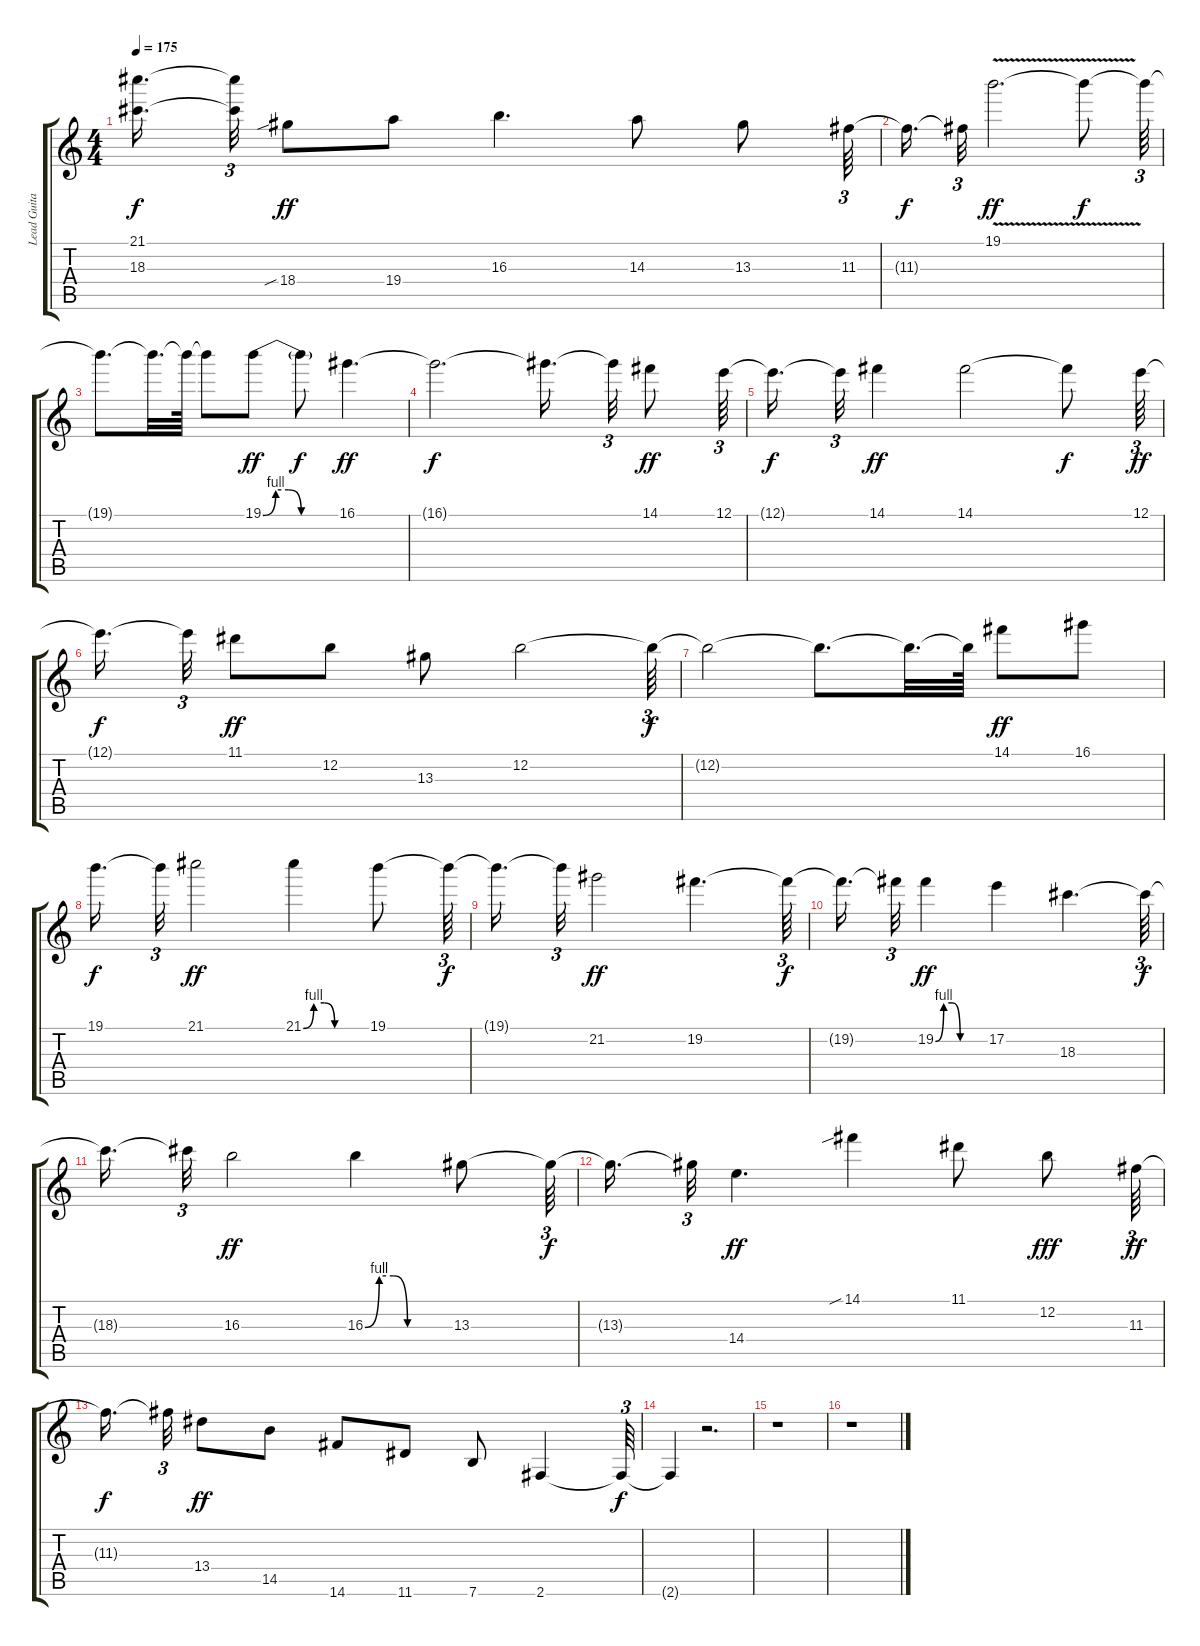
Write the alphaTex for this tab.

\track ("Lead Guitar/Michael Lee Firkins" "Lead Guita") {instrument distortionguitar}
\staff {score tabs}
\tuning (E4 B3 G3 D3 A2 E2) {hide}
\ts (4 4)
\tempo 175
\clef g2
\ks c
(21.1{t} 18.3{t}).16{d dy f beam splitsecondary} (21.1{t} 18.3{t}).32{tu (3 2)} 18.4{sib}.8{dy ff} 19.4.8 16.3.4{d} 14.3.8 13.3.8 11.3.64{tu (3 2)} |
11.3{t}.16{d dy f} 11.3{t}.32{tu (3 2)} 19.1{v}.2{d dy ff} 19.1{t}.8{dy f} 19.1{t}.64{tu (3 2)} |
19.1{t}.8{d} 19.1{t}.32{d} 19.1{t}.64 19.1{t}.8 19.1{be (custom 0 0 10 4 20 4 30 0 60 0)}.8{dy ff} 19.1{t}.8{dy f} 16.1.4{d dy ff} |
16.1{t}.2{d dy f} 16.1{t}.16{d beam splitsecondary} 16.1{t}.32{tu (3 2)} 14.1.8{dy ff} 12.1.64{tu (3 2)} |
12.1{t}.16{d dy f} 12.1{t}.32{tu (3 2)} 14.1.4{dy ff} 14.1.2 14.1{t}.8{dy f} 12.1.64{tu (3 2) dy ff} |
12.1{t}.16{d dy f beam splitsecondary} 12.1{t}.32{tu (3 2)} 11.1.8{dy ff} 12.2.8 13.3.8 12.2.2 12.2{t}.64{tu (3 2) dy f} |
12.2{t}.2 12.2{t}.8{d} 12.2{t}.32{d} 12.2{t}.64 14.1.8{dy ff} 16.1.8 |
19.1.16{d dy f} 19.1{t}.32{tu (3 2)} 21.1.2{dy ff} 21.1{be (custom 0 0 10 4 20 4 30 0 60 0)}.4 19.1.8 19.1{t}.64{tu (3 2) dy f} |
19.1{t}.16{d} 19.1{t}.32{tu (3 2)} 21.2.2{dy ff} 19.2.4{d} 19.2{t}.64{tu (3 2) dy f} |
19.2{t}.16{d} 19.2{t}.32{tu (3 2)} 19.2{be (custom 0 0 10 4 20 4 30 0 60 0)}.4{dy ff} 17.2.4 18.3.4{d} 18.3{t}.64{tu (3 2) dy f} |
18.3{t}.16{d} 18.3{t}.32{tu (3 2)} 16.3.2{dy ff} 16.3{be (custom 0 0 10 4 20 4 30 0 60 0)}.4 13.3.8 13.3{t}.64{tu (3 2) dy f} |
13.3{t}.16{d} 13.3{t}.32{tu (3 2)} 14.4.4{d dy ff} 14.1{sib}.4 11.1.8 12.2.8{dy fff} 11.3.64{tu (3 2) dy ff} |
11.3{t}.16{d dy f beam splitsecondary} 11.3{t}.32{tu (3 2)} 13.4.8{dy ff} 14.5.8 14.6.8 11.6.8 7.6.8 2.6.4 2.6{t}.64{tu (3 2) dy f} |
2.6{t}.4 r.2{d} |
r.1 |
r.1
